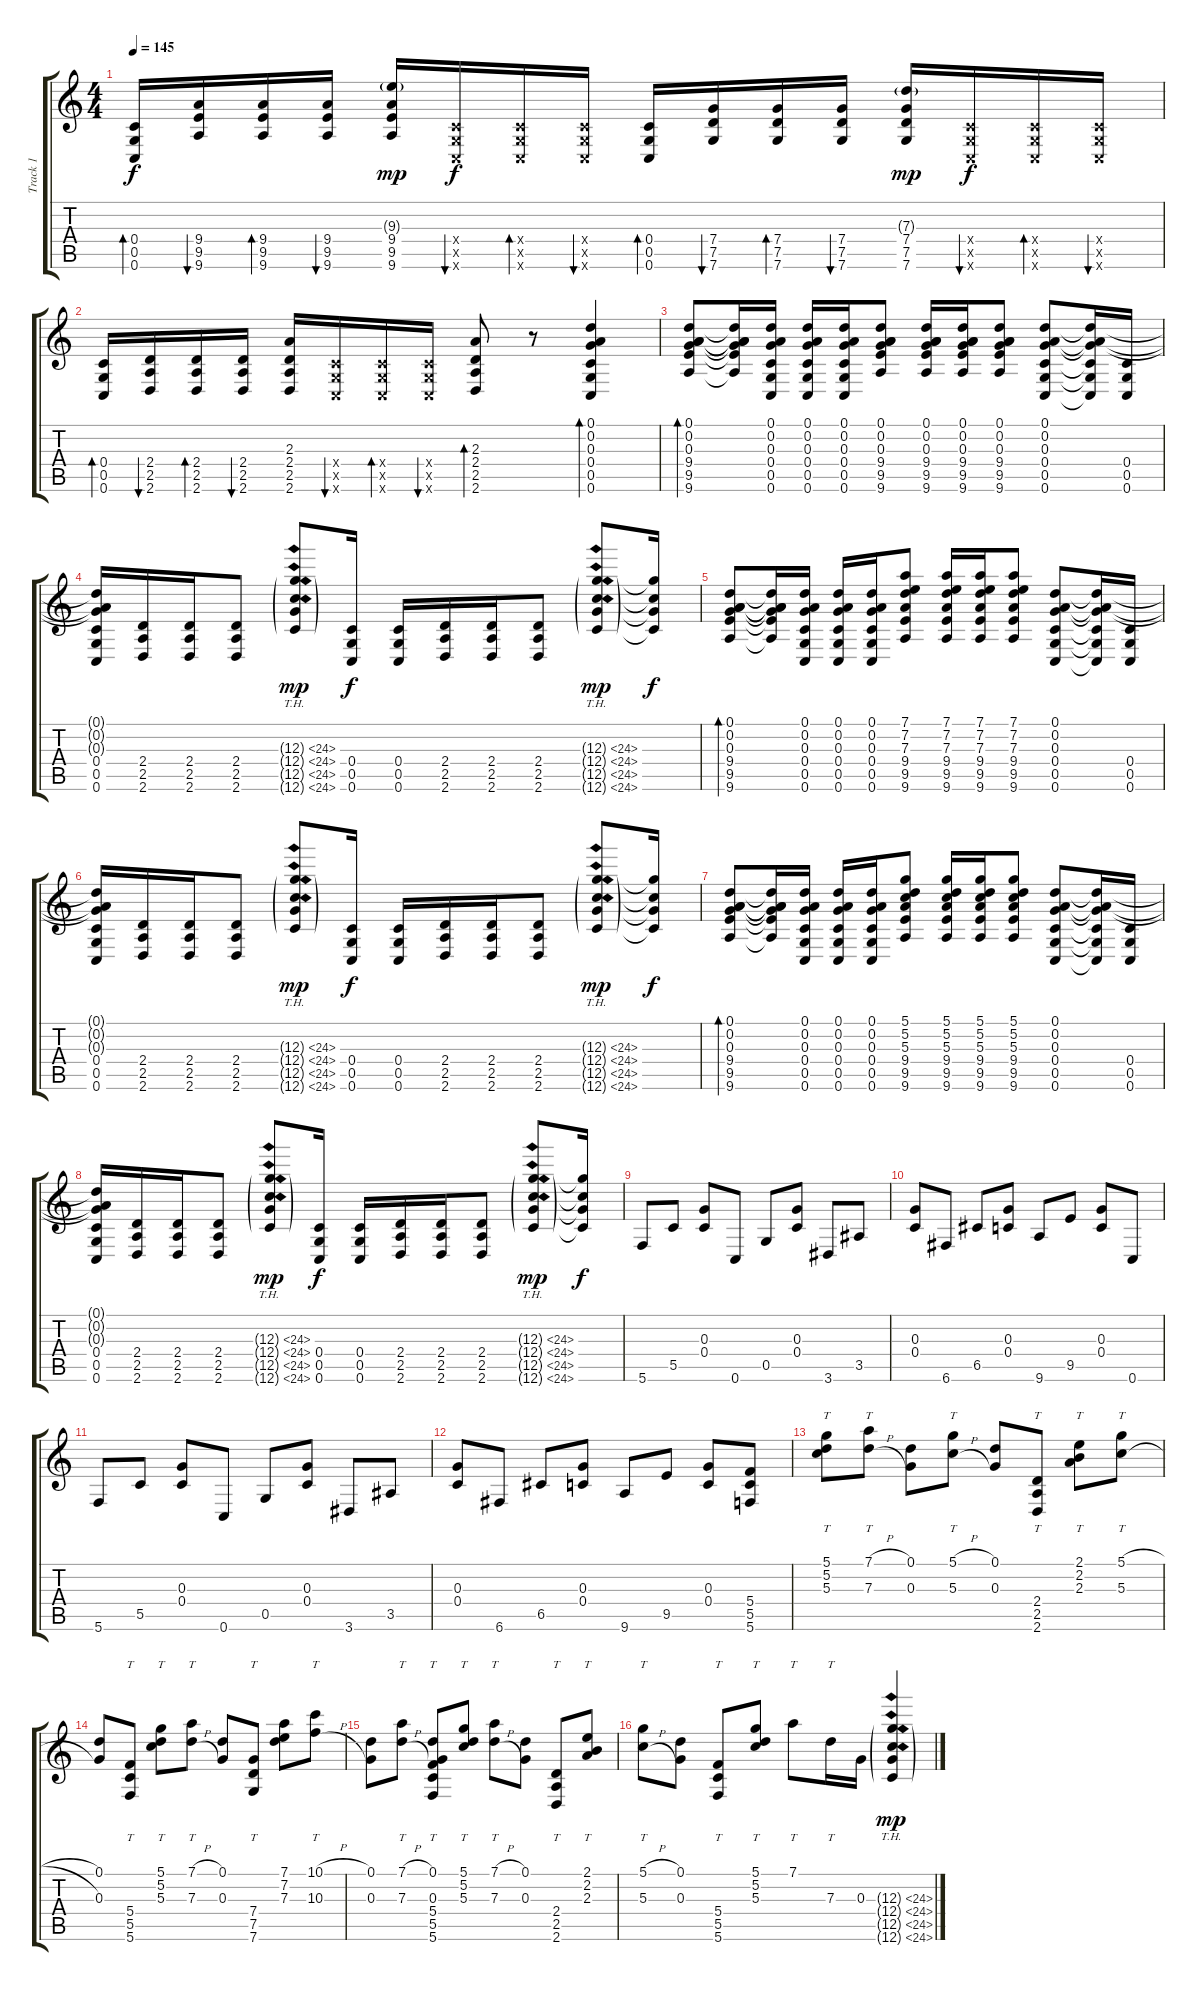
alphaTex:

\track ("Track 1" "Track 1") {instrument electricguitarmuted}
\staff {score tabs}
\tuning (D4 A3 G3 C3 G2 C2) {hide}
\ts (4 4)
\tempo 145
\clef g2
\ks c
(0.4 0.5 0.6).16{bd 480 dy f} (9.4 9.5 9.6).16{bu 480} (9.4 9.5 9.6).16{bd 480} (9.4 9.5 9.6).16{bu 480} (9.3{g} 9.4 9.5 9.6).16{dy mp} (0.4{x} 0.5{x} 0.6{x}).16{bu 480 dy f} (0.4{x} 0.5{x} 0.6{x}).16{bd 480} (0.4{x} 0.5{x} 0.6{x}).16{bu 480} (0.4 0.5 0.6).16{bd 480} (7.4 7.5 7.6).16{bu 480} (7.4 7.5 7.6).16{bd 480} (7.4 7.5 7.6).16{bu 480} (7.3{g} 7.4 7.5 7.6).16{dy mp} (0.4{x} 0.5{x} 0.6{x}).16{bu 480 dy f} (0.4{x} 0.5{x} 0.6{x}).16{bd 480} (0.4{x} 0.5{x} 0.6{x}).16{bu 480} |
(0.4 0.5 0.6).16{bd 480} (2.4 2.5 2.6).16{bu 480} (2.4 2.5 2.6).16{bd 480} (2.4 2.5 2.6).16{bu 480} (2.3 2.4 2.5 2.6).16 (0.4{x} 0.5{x} 0.6{x}).16{bu 480} (0.4{x} 0.5{x} 0.6{x}).16{bd 480} (0.4{x} 0.5{x} 0.6{x}).16{bu 480} (2.3 2.4 2.5 2.6).8{bd 480} r.8 (0.1 0.2 0.3 0.4 0.5 0.6).4{bd 240} |
(0.1 0.2 0.3 9.4 9.5 9.6).8{bd 480} (0.1{t} 0.2{t} 0.3{t} 9.4{t} 9.5{t} 9.6{t}).16 (0.1 0.2 0.3 0.4 0.5 0.6).16 (0.1 0.2 0.3 0.4 0.5 0.6).16 (0.1 0.2 0.3 0.4 0.5 0.6).16 (0.1 0.2 0.3 9.4 9.5 9.6).8 (0.1 0.2 0.3 9.4 9.5 9.6).16 (0.1 0.2 0.3 9.4 9.5 9.6).16 (0.1 0.2 0.3 9.4 9.5 9.6).8 (0.1 0.2 0.3 0.4 0.5 0.6).8 (0.1{t} 0.2{t} 0.3{t} 0.4{t} 0.5{t} 0.6{t}).16 (0.4 0.5 0.6).16 |
(0.1{t} 0.2{t} 0.3{t} 0.4 0.5 0.6).16 (2.4 2.5 2.6).16 (2.4 2.5 2.6).16 (2.4 2.5 2.6).8 (12.3{th 12 g} 12.4{th 12 g} 12.5{th 12 g} 12.6{th 12 g}).8{dy mp} (0.4 0.5 0.6).16{dy f} (0.4 0.5 0.6).16 (2.4 2.5 2.6).16 (2.4 2.5 2.6).16 (2.4 2.5 2.6).8 (12.3{th 12 g} 12.4{th 12 g} 12.5{th 12 g} 12.6{th 12 g}).8{dy mp} (12.3{t} 12.4{t} 12.5{t} 12.6{t}).16{dy f} |
(0.1 0.2 0.3 9.4 9.5 9.6).8{bd 480} (0.1{t} 0.2{t} 0.3{t} 9.4{t} 9.5{t} 9.6{t}).16 (0.1 0.2 0.3 0.4 0.5 0.6).16 (0.1 0.2 0.3 0.4 0.5 0.6).16 (0.1 0.2 0.3 0.4 0.5 0.6).16 (7.1 7.2 7.3 9.4 9.5 9.6).8 (7.1 7.2 7.3 9.4 9.5 9.6).16 (7.1 7.2 7.3 9.4 9.5 9.6).16 (7.1 7.2 7.3 9.4 9.5 9.6).8 (0.1 0.2 0.3 0.4 0.5 0.6).8 (0.1{t} 0.2{t} 0.3{t} 0.4{t} 0.5{t} 0.6{t}).16 (0.4 0.5 0.6).16 |
(0.1{t} 0.2{t} 0.3{t} 0.4 0.5 0.6).16 (2.4 2.5 2.6).16 (2.4 2.5 2.6).16 (2.4 2.5 2.6).8 (12.3{th 12 g} 12.4{th 12 g} 12.5{th 12 g} 12.6{th 12 g}).8{dy mp} (0.4 0.5 0.6).16{dy f} (0.4 0.5 0.6).16 (2.4 2.5 2.6).16 (2.4 2.5 2.6).16 (2.4 2.5 2.6).8 (12.3{th 12 g} 12.4{th 12 g} 12.5{th 12 g} 12.6{th 12 g}).8{dy mp} (12.3{t} 12.4{t} 12.5{t} 12.6{t}).16{dy f} |
(0.1 0.2 0.3 9.4 9.5 9.6).8{bd 480} (0.1{t} 0.2{t} 0.3{t} 9.4{t} 9.5{t} 9.6{t}).16 (0.1 0.2 0.3 0.4 0.5 0.6).16 (0.1 0.2 0.3 0.4 0.5 0.6).16 (0.1 0.2 0.3 0.4 0.5 0.6).16 (5.1 5.2 5.3 9.4 9.5 9.6).8 (5.1 5.2 5.3 9.4 9.5 9.6).16 (5.1 5.2 5.3 9.4 9.5 9.6).16 (5.1 5.2 5.3 9.4 9.5 9.6).8 (0.1 0.2 0.3 0.4 0.5 0.6).8 (0.1{t} 0.2{t} 0.3{t} 0.4{t} 0.5{t} 0.6{t}).16 (0.4 0.5 0.6).16 |
(0.1{t} 0.2{t} 0.3{t} 0.4 0.5 0.6).16 (2.4 2.5 2.6).16 (2.4 2.5 2.6).16 (2.4 2.5 2.6).8 (12.3{th 12 g} 12.4{th 12 g} 12.5{th 12 g} 12.6{th 12 g}).8{dy mp} (0.4 0.5 0.6).16{dy f} (0.4 0.5 0.6).16 (2.4 2.5 2.6).16 (2.4 2.5 2.6).16 (2.4 2.5 2.6).8 (12.3{th 12 g} 12.4{th 12 g} 12.5{th 12 g} 12.6{th 12 g}).8{dy mp} (12.3{t} 12.4{t} 12.5{t} 12.6{t}).16{dy f} |
5.6.8 5.5.8 (0.3 0.4).8 0.6.8 0.5.8 (0.3 0.4).8 3.6.8 3.5.8 |
(0.3 0.4).8 6.6.8 6.5.8 (0.3 0.4).8 9.6.8 9.5.8 (0.3 0.4).8 0.6.8 |
5.6.8 5.5.8 (0.3 0.4).8 0.6.8 0.5.8 (0.3 0.4).8 3.6.8 3.5.8 |
(0.3 0.4).8 6.6.8 6.5.8 (0.3 0.4).8 9.6.8 9.5.8 (0.3 0.4).8 (5.4 5.5 5.6).8 |
(5.1 5.2 5.3).8{tt} (7.1{h} 7.3{h}).8{tt} (0.1 0.3).8 (5.1{h} 5.3{h}).8{tt} (0.1 0.3).8 (2.4 2.5 2.6).8{tt} (2.1 2.2 2.3).8{tt} (5.1{h} 5.3{h}).8{tt} |
(0.1 0.3).8 (5.4 5.5 5.6).8{tt} (5.1 5.2 5.3).8{tt} (7.1{h} 7.3{h}).8{tt} (0.1 0.3).8 (7.4 7.5 7.6).8{tt} (7.1 7.2 7.3).8 (10.1{h} 10.3{h}).8{tt} |
(0.1 0.3).8 (7.1{h} 7.3{h}).8{tt} (0.1 0.3 5.4 5.5 5.6).8{tt} (5.1 5.2 5.3).8{tt} (7.1{h} 7.3{h}).8{tt} (0.1 0.3).8 (2.4 2.5 2.6).8{tt} (2.1 2.2 2.3).8{tt} |
(5.1{h} 5.3{h}).8{tt} (0.1 0.3).8 (5.4 5.5 5.6).8{tt} (5.1 5.2 5.3).8{tt} 7.1.8{tt} 7.3.16{tt} 0.3.16 (12.3{th 12 g} 12.4{th 12 g} 12.5{th 12 g} 12.6{th 12 g}).4{dy mp}
